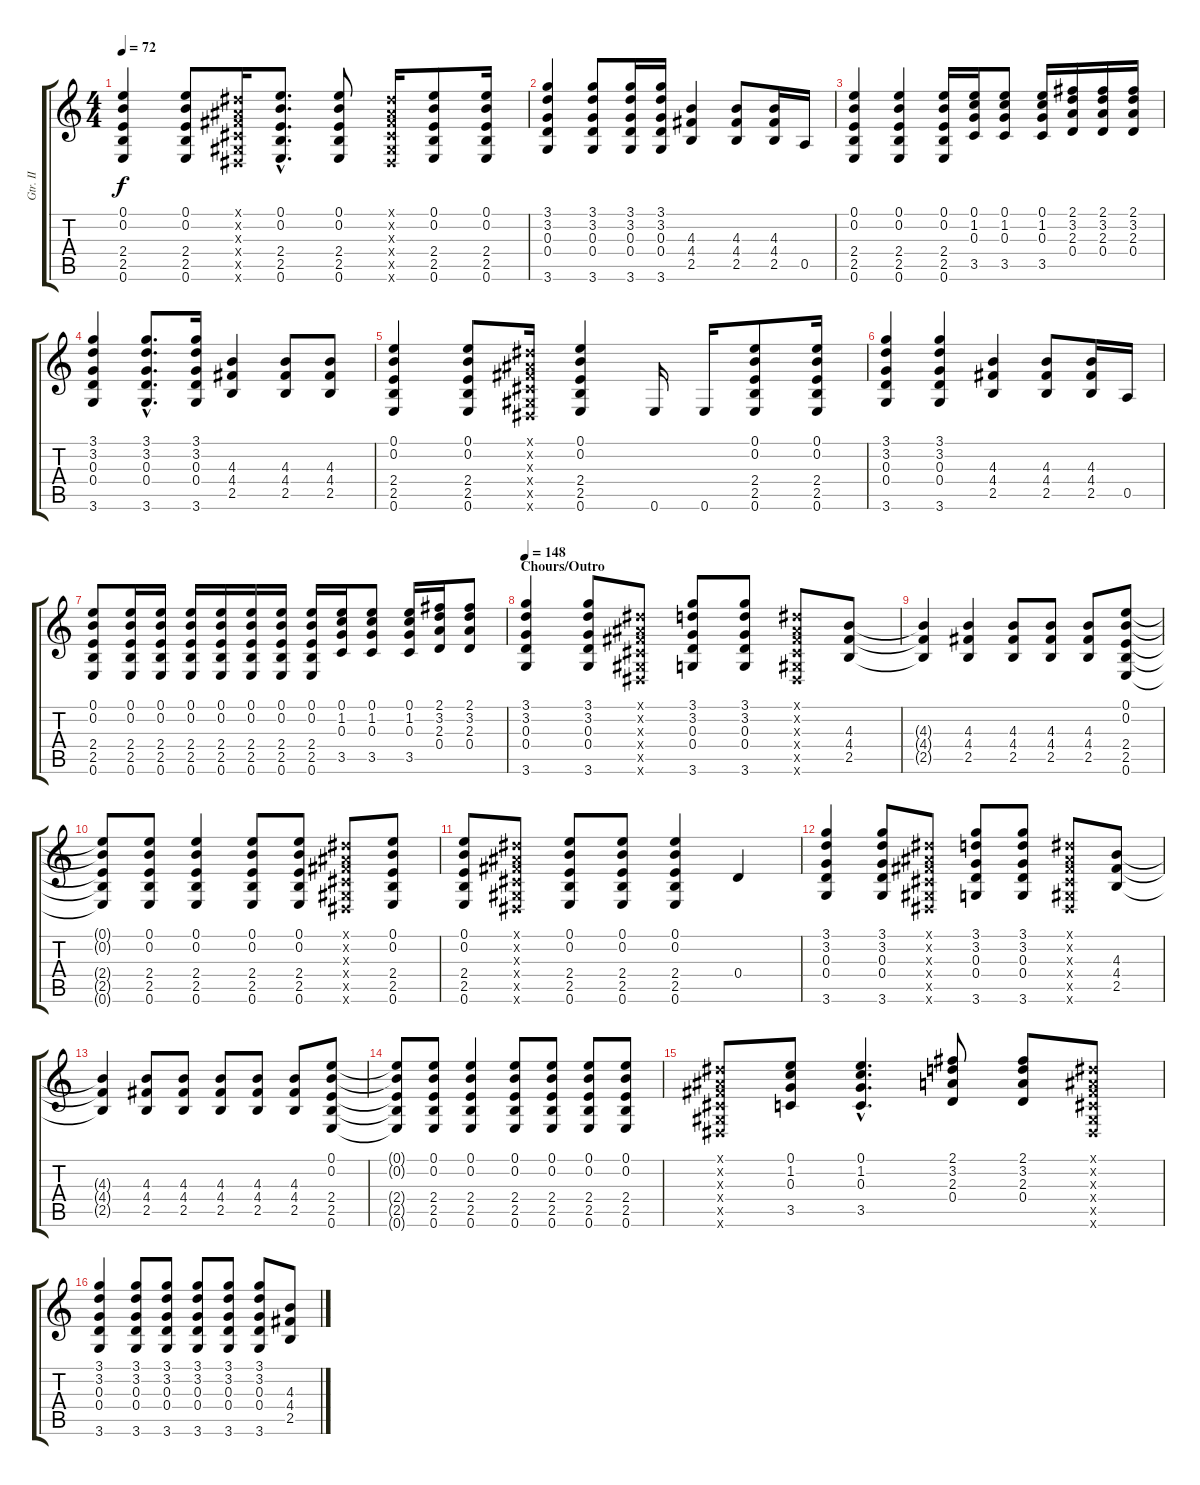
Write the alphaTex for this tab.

\track ("Gtr. II" "Gtr. II") {instrument distortionguitar}
\staff {score tabs}
\tuning (E4 B3 G3 D3 A2 E2) {hide}
\ts (4 4)
\tempo 72
\clef g2
\ks c
(0.1 0.2 2.4 2.5 0.6).4{dy f} (0.1 0.2 2.4 2.5 0.6).8 (-1.1{x} -1.2{x} -1.3{x} -1.4{x} -1.5{x} -1.6{x}).16 (0.1{hac} 0.2{hac} 2.4{hac} 2.5{hac} 0.6{hac}).8{d} (0.1 0.2 2.4 2.5 0.6).8 (-1.1{x} -1.2{x} -1.3{x} -1.4{x} -1.5{x} -1.6{x}).16 (0.1 0.2 2.4 2.5 0.6).8 (0.1 0.2 2.4 2.5 0.6).16 |
(3.1 3.2 0.3 0.4 3.6).4 (3.1 3.2 0.3 0.4 3.6).8 (3.1 3.2 0.3 0.4 3.6).16 (3.1 3.2 0.3 0.4 3.6).16 (4.3 4.4 2.5).4 (4.3 4.4 2.5).8 (4.3 4.4 2.5).16 0.5.16 |
(0.1 0.2 2.4 2.5 0.6).4 (0.1 0.2 2.4 2.5 0.6).4 (0.1 0.2 2.4 2.5 0.6).16 (0.1 1.2 0.3 3.5).16 (0.1 1.2 0.3 3.5).8 (0.1 1.2 0.3 3.5).16 (2.1 3.2 2.3 0.4).16 (2.1 3.2 2.3 0.4).16 (2.1 3.2 2.3 0.4).16 |
(3.1 3.2 0.3 0.4 3.6).4 (3.1{hac} 3.2{hac} 0.3{hac} 0.4{hac} 3.6{hac}).8{d} (3.1 3.2 0.3 0.4 3.6).16 (4.3 4.4 2.5).4 (4.3 4.4 2.5).8 (4.3 4.4 2.5).8 |
(0.1 0.2 2.4 2.5 0.6).4 (0.1 0.2 2.4 2.5 0.6).8 (-1.1{x} -1.2{x} -1.3{x} -1.4{x} -1.5{x} -1.6{x}).16 (0.1 0.2 2.4 2.5 0.6).4 0.6.16 0.6.16 (0.1 0.2 2.4 2.5 0.6).8 (0.1 0.2 2.4 2.5 0.6).16 |
(3.1 3.2 0.3 0.4 3.6).4 (3.1 3.2 0.3 0.4 3.6).4 (4.3 4.4 2.5).4 (4.3 4.4 2.5).8 (4.3 4.4 2.5).16 0.5.16 |
(0.1 0.2 2.4 2.5 0.6).8 (0.1 0.2 2.4 2.5 0.6).16 (0.1 0.2 2.4 2.5 0.6).16 (0.1 0.2 2.4 2.5 0.6).16 (0.1 0.2 2.4 2.5 0.6).16 (0.1 0.2 2.4 2.5 0.6).16 (0.1 0.2 2.4 2.5 0.6).16 (0.1 0.2 2.4 2.5 0.6).16 (0.1 1.2 0.3 3.5).16 (0.1 1.2 0.3 3.5).8 (0.1 1.2 0.3 3.5).16 (2.1 3.2 2.3 0.4).16 (2.1 3.2 2.3 0.4).8 |
\section ("" "Chours/Outro")
\tempo 148
(3.1 3.2 0.3 0.4 3.6).4 (3.1 3.2 0.3 0.4 3.6).8 (-1.1{x} -1.2{x} -1.3{x} -1.4{x} -1.5{x} -1.6{x}).8 (3.1 3.2 0.3 0.4 3.6).8 (3.1 3.2 0.3 0.4 3.6).8 (-1.1{x} -1.2{x} -1.3{x} -1.4{x} -1.5{x} -1.6{x}).8 (4.3 4.4 2.5).8 |
(4.3{t} 4.4{t} 2.5{t}).4 (4.3 4.4 2.5).4 (4.3 4.4 2.5).8 (4.3 4.4 2.5).8 (4.3 4.4 2.5).8 (0.1 0.2 2.4 2.5 0.6).8 |
(0.1{t} 0.2{t} 2.4{t} 2.5{t} 0.6{t}).8 (0.1 0.2 2.4 2.5 0.6).8 (0.1 0.2 2.4 2.5 0.6).4 (0.1 0.2 2.4 2.5 0.6).8 (0.1 0.2 2.4 2.5 0.6).8 (-1.1{x} -1.2{x} -1.3{x} -1.4{x} -1.5{x} -1.6{x}).8 (0.1 0.2 2.4 2.5 0.6).8 |
(0.1 0.2 2.4 2.5 0.6).8 (-1.1{x} -1.2{x} -1.3{x} -1.4{x} -1.5{x} -1.6{x}).8 (0.1 0.2 2.4 2.5 0.6).8 (0.1 0.2 2.4 2.5 0.6).8 (0.1 0.2 2.4 2.5 0.6).4 0.4.4 |
(3.1 3.2 0.3 0.4 3.6).4 (3.1 3.2 0.3 0.4 3.6).8 (-1.1{x} -1.2{x} -1.3{x} -1.4{x} -1.5{x} -1.6{x}).8 (3.1 3.2 0.3 0.4 3.6).8 (3.1 3.2 0.3 0.4 3.6).8 (-1.1{x} -1.2{x} -1.3{x} -1.4{x} -1.5{x} -1.6{x}).8 (4.3 4.4 2.5).8 |
(4.3{t} 4.4{t} 2.5{t}).4 (4.3 4.4 2.5).8 (4.3 4.4 2.5).8 (4.3 4.4 2.5).8 (4.3 4.4 2.5).8 (4.3 4.4 2.5).8 (0.1 0.2 2.4 2.5 0.6).8 |
(0.1{t} 0.2{t} 2.4{t} 2.5{t} 0.6{t}).8 (0.1 0.2 2.4 2.5 0.6).8 (0.1 0.2 2.4 2.5 0.6).4 (0.1 0.2 2.4 2.5 0.6).8 (0.1 0.2 2.4 2.5 0.6).8 (0.1 0.2 2.4 2.5 0.6).8 (0.1 0.2 2.4 2.5 0.6).8 |
(-1.1{x} -1.2{x} -1.3{x} -1.4{x} -1.5{x} -1.6{x}).8 (0.1 1.2 0.3 3.5).8 (0.1{hac} 1.2{hac} 0.3{hac} 3.5{hac}).4{d} (2.1 3.2 2.3 0.4).8 (2.1 3.2 2.3 0.4).8 (-1.1{x} -1.2{x} -1.3{x} -1.4{x} -1.5{x} -1.6{x}).8 |
(3.1 3.2 0.3 0.4 3.6).4 (3.1 3.2 0.3 0.4 3.6).8 (3.1 3.2 0.3 0.4 3.6).8 (3.1 3.2 0.3 0.4 3.6).8 (3.1 3.2 0.3 0.4 3.6).8 (3.1 3.2 0.3 0.4 3.6).8 (4.3 4.4 2.5).8
